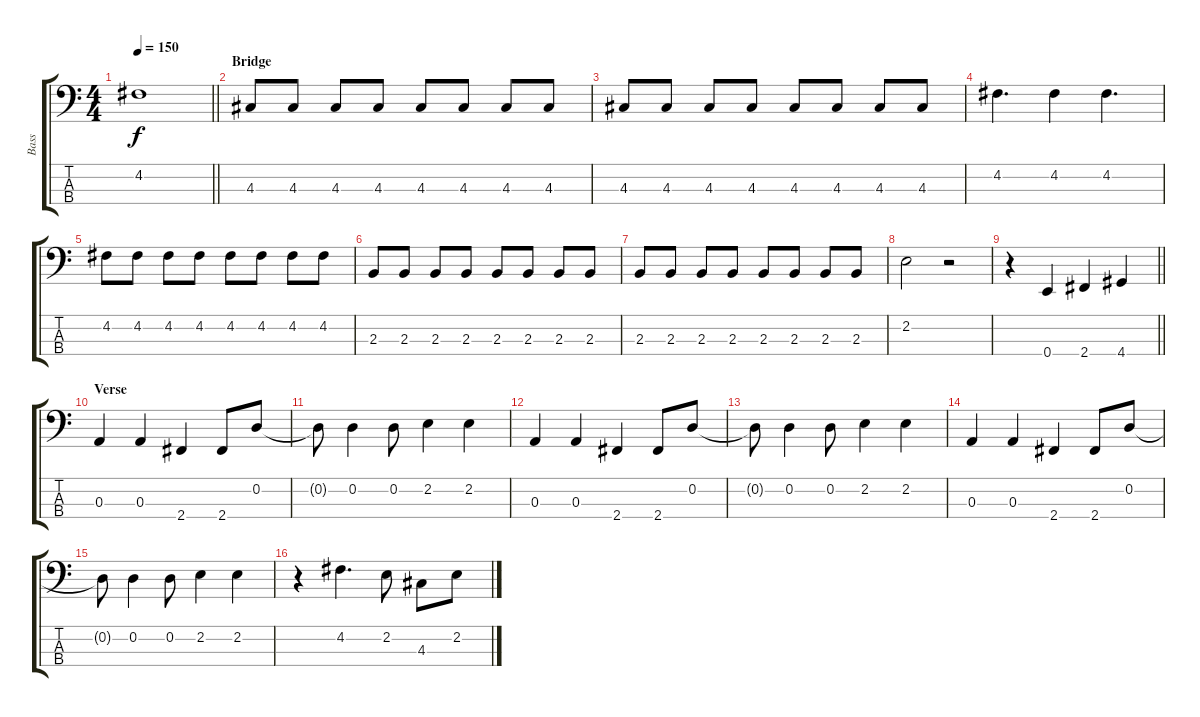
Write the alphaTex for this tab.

\track ("Bass" "Bass") {instrument electricbassfinger}
\staff {score tabs}
\tuning (G2 D2 A1 E1) {hide}
\ts (4 4)
\tempo 150
\clef f4
\barLineRight lightlight
\ks c
4.2.1{dy f} |
\section ("" "Bridge")
4.3.8 4.3.8 4.3.8 4.3.8 4.3.8 4.3.8 4.3.8 4.3.8 |
4.3.8 4.3.8 4.3.8 4.3.8 4.3.8 4.3.8 4.3.8 4.3.8 |
4.2.4{d} 4.2.4 4.2.4{d} |
4.2.8 4.2.8 4.2.8 4.2.8 4.2.8 4.2.8 4.2.8 4.2.8 |
2.3.8 2.3.8 2.3.8 2.3.8 2.3.8 2.3.8 2.3.8 2.3.8 |
2.3.8 2.3.8 2.3.8 2.3.8 2.3.8 2.3.8 2.3.8 2.3.8 |
2.2.2 r.2 |
\barLineRight lightlight
r.4 0.4.4 2.4.4 4.4.4 |
\section ("" "Verse")
0.3.4 0.3.4 2.4.4 2.4.8 0.2.8 |
0.2{t}.8 0.2.4 0.2.8 2.2.4 2.2.4 |
0.3.4 0.3.4 2.4.4 2.4.8 0.2.8 |
0.2{t}.8 0.2.4 0.2.8 2.2.4 2.2.4 |
0.3.4 0.3.4 2.4.4 2.4.8 0.2.8 |
0.2{t}.8 0.2.4 0.2.8 2.2.4 2.2.4 |
r.4 4.2.4{d} 2.2.8 4.3.8 2.2.8
